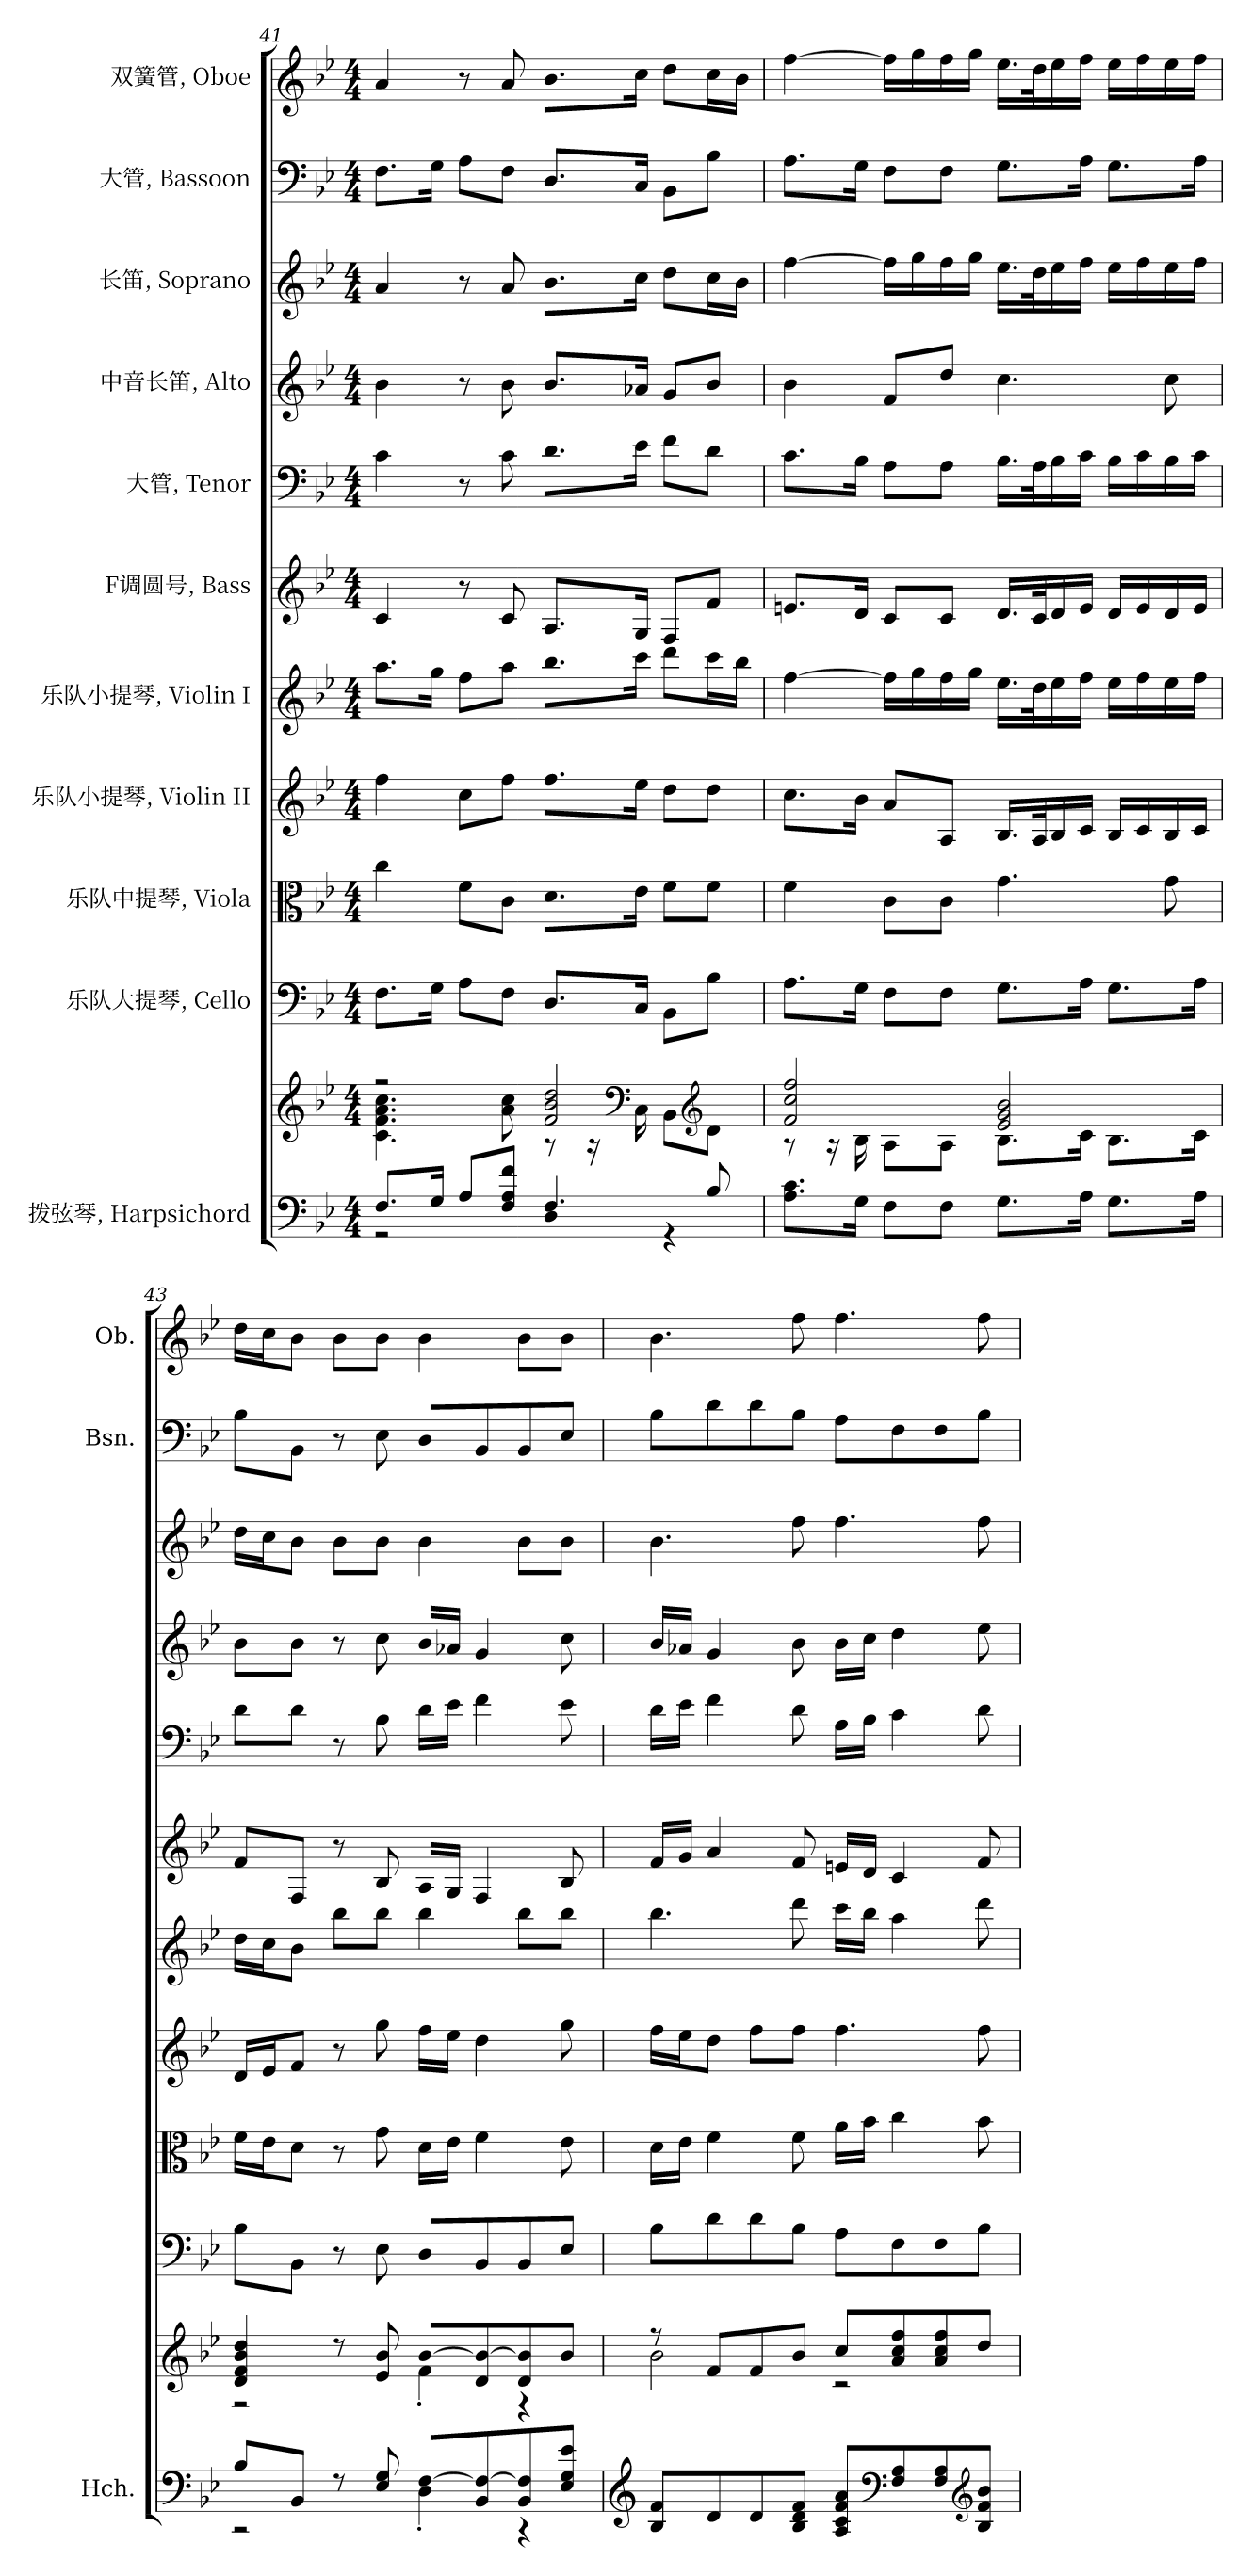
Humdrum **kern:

**kern	**kern	**kern	**kern	**kern	**kern	**kern	**kern	**kern	**kern	**kern	**kern
*part11	*part11	*part10	*part9	*part8	*part7	*part6	*part5	*part4	*part3	*part2	*part1
*staff12	*staff11	*staff10	*staff9	*staff8	*staff7	*staff6	*staff5	*staff4	*staff3	*staff2	*staff1
*I"拨弦琴, Harpsichord	*	*I"乐队大提琴, Cello	*I"乐队中提琴, Viola	*I"乐队小提琴, Violin II	*I"乐队小提琴, Violin I	*I"F调圆号, Bass	*I"大管, Tenor	*I"中音长笛, Alto	*I"长笛, Soprano	*I"大管, Bassoon	*I"双簧管, Oboe
*I'Hch.	*	*	*	*	*	*	*	*	*	*I'Bsn.	*I'Ob.
!!LO:PB:g=z
*clefF4	*clefG2	*clefF4	*clefC3	*clefG2	*clefG2	*clefG2	*clefF4	*clefG2	*clefG2	*clefF4	*clefG2
*	*	*	*	*	*	*ITrd4c7	*	*ITrd3c5	*	*	*
*k[b-e-]	*k[b-e-]	*k[b-e-]	*k[b-e-]	*k[b-e-]	*k[b-e-]	*k[b-e-a-]	*k[b-e-]	*k[b-]	*k[b-e-]	*k[b-e-]	*k[b-e-]
*M4/4	*M4/4	*M4/4	*M4/4	*M4/4	*M4/4	*M4/4	*M4/4	*M4/4	*M4/4	*M4/4	*M4/4
=41	=41	=41	=41	=41	=41	=41	=41	=41	=41	=41	=41
*^	*^	*	*	*	*	*	*	*	*	*	*
8.F/L	2r	2r	4.c\ 4.f\ 4.a\ 4.cc\	8.F\L	4cc\	4ff\	8.aa\L	4F/	4c\	4f\	4a/	8.F\L	4a/
16G/Jk	.	.	.	16G\Jk	.	.	16gg\Jk	.	.	.	.	16G\Jk	.
8A/L	.	.	.	8A\L	8f\L	8cc\L	8ff\L	8r	8r	8r	8r	8A\L	8r
8F/ 8A/ 8f/J	.	.	8a\ 8cc\	8F\J	8c\J	8ff\J	8aa\J	8F/	8c\	8f\	8a/	8F\J	8a/
4.F/	4D\	2f/ 2b-/ 2dd/	8r	8.D/L	8.d\L	8.ff\L	8.bb-\L	8.D/L	8.d\L	8.f/L	8.b-\L	8.D/L	8.b-\L
.	.	.	16r	.	.	.	.	.	.	.	.	.	.
*	*	*clefF4	*	*	*	*	*	*	*	*	*	*	*
.	.	.	16C\	16C/Jk	16e-\Jk	16ee-\Jk	16ccc\Jk	16C/Jk	16e-\Jk	16e-X/Jk	16cc\Jk	16C/Jk	16cc\Jk
.	4r	.	8BB-\L	8BB-\L	8f\L	8dd\L	8ddd\L	8BB-/L	8f\L	8d/L	8dd\L	8BB-\L	8dd\L
*	*	*clefG2	*	*	*	*	*	*	*	*	*	*	*
8B-/	.	.	8d\J	8B-\J	8f\J	8dd\J	16ccc\L	8B-/J	8d\J	8f/J	16cc\L	8B-\J	16cc\L
.	.	.	.	.	.	.	16bb-\JJ	.	.	.	16b-\JJ	.	16b-\JJ
*v	*v	*	*	*	*	*	*	*	*	*	*	*	*
=42	=42	=42	=42	=42	=42	=42	=42	=42	=42	=42	=42	=42
8.A\ 8.c\L	2f/ 2cc/ 2ff/	8r	8.A\L	4f\	8.cc\L	[4ff\	8.An/L	8.c\L	4f\	[4ff\	8.A\L	[4ff\
.	.	16r	.	.	.	.	.	.	.	.	.	.
16G\Jk	.	16B-\	16G\Jk	.	16b-\Jk	.	16G/Jk	16B-\Jk	.	.	16G\Jk	.
8F\L	.	8A\L	8F\L	8c\L	8a/L	16ff\LL]	8F/L	8A\L	8c/L	16ff\LL]	8F\L	16ff\LL]
.	.	.	.	.	.	16gg\	.	.	.	16gg\	.	16gg\
8F\J	.	8A\J	8F\J	8c\J	8A/J	16ff\	8F/J	8A\J	8a/J	16ff\	8F\J	16ff\
.	.	.	.	.	.	16gg\JJ	.	.	.	16gg\JJ	.	16gg\JJ
8.G\L	2e-/ 2g/ 2b-/	8.B-\L	8.G\L	4.g\	16.B-/LL	16.ee-\LL	16.G/LL	16.B-\LL	4.g\	16.ee-\LL	8.G\L	16.ee-\LL
.	.	.	.	.	32A/K	32dd\K	32F/K	32A\K	.	32dd\K	.	32dd\K
.	.	.	.	.	16B-/	16ee-\	16G/	16B-\	.	16ee-\	.	16ee-\
16A\Jk	.	16c\Jk	16A\Jk	.	16c/JJ	16ff\JJ	16A/JJ	16c\JJ	.	16ff\JJ	16A\Jk	16ff\JJ
8.G\L	.	8.B-\L	8.G\L	.	16B-/LL	16ee-\LL	16G/LL	16B-\LL	.	16ee-\LL	8.G\L	16ee-\LL
.	.	.	.	.	16c/	16ff\	16A/	16c\	.	16ff\	.	16ff\
.	.	.	.	8g\	16B-/	16ee-\	16G/	16B-\	8g\	16ee-\	.	16ee-\
16A\Jk	.	16c\Jk	16A\Jk	.	16c/JJ	16ff\JJ	16A/JJ	16c\JJ	.	16ff\JJ	16A\Jk	16ff\JJ
!!LO:PB:g=z
=43	=43	=43	=43	=43	=43	=43	=43	=43	=43	=43	=43	=43
*^	*	*	*	*	*	*	*	*	*	*	*	*
8B-/L	2r	4d/ 4f/ 4b-/ 4dd/	2r	8B-\L	16f\LL	16d/LL	16dd\LL	8B-/L	8d\L	8f\L	16dd\LL	8B-\L	16dd\LL
.	.	.	.	.	16e-\J	16e-/J	16cc\J	.	.	.	16cc\J	.	16cc\J
8BB-/J	.	.	.	8BB-\J	8d\J	8f/J	8b-\J	8BB-/J	8d\J	8f\J	8b-\J	8BB-\J	8b-\J
8r	.	8r	.	8r	8r	8r	8bb-\L	8r	8r	8r	8b-\L	8r	8b-\L
8E-/ 8G/	.	8e-/ 8b-/	.	8E-\	8g\	8gg\	8bb-\J	8E-/	8B-\	8g\	8b-\J	8E-\	8b-\J
[8F/L	4D'\	[8b-/L	4f'\	8D/L	16d\LL	16ff\LL	4bb-\	16D/LL	16d\LL	16f/LL	4b-\	8D/L	4b-\
.	.	.	.	.	16e-\JJ	16ee-\JJ	.	16C/JJ	16e-\JJ	16e-X/JJ	.	.	.
8BB-/ 8F/_	.	8d/ 8b-/_	.	8BB-/	4f\	4dd\	.	4BB-/	4f\	4d/	.	8BB-/	.
8BB-/ 8F/]	4r	8d/ 8b-/]	4r	8BB-/	.	.	8bb-\L	.	.	.	8b-\L	8BB-/	8b-\L
8E-/ 8G/ 8e-/J	.	8b-/J	.	8E-/J	8e-\	8gg\	8bb-\J	8E-/	8e-\	8g\	8b-\J	8E-/J	8b-\J
*v	*v	*	*	*	*	*	*	*	*	*	*	*	*
=44	=44	=44	=44	=44	=44	=44	=44	=44	=44	=44	=44	=44
*clefG2	*	*	*	*	*	*	*	*	*	*	*	*
8B-/ 8f/L	8r	2b-\	8B-\L	16d\LL	16ff\LL	4.bb-\	16B-/LL	16d\LL	16f/LL	4.b-\	8B-\L	4.b-\
.	.	.	.	16e-\JJ	16ee-\J	.	16c/JJ	16e-\JJ	16e-X/JJ	.	.	.
8d/	8f/L	.	8d\	4f\	8dd\J	.	4d/	4f\	4d/	.	8d\	.
8d/	8f/	.	8d\	.	8ff\L	.	.	.	.	.	8d\	.
8B-/ 8d/ 8f/J	8b-/J	.	8B-\J	8f\	8ff\J	8ddd\	8B-/	8d\	8f\	8ff\	8B-\J	8ff\
8A/ 8c/ 8f/ 8a/L	8cc/L	2r	8A\L	16a\LL	4.ff\	16ccc\LL	16An/LL	16A\LL	16f\LL	4.ff\	8A\L	4.ff\
.	.	.	.	16b-\JJ	.	16bb-\JJ	16G/JJ	16B-\JJ	16g\JJ	.	.	.
*clefF4	*	*	*	*	*	*	*	*	*	*	*	*
8F/ 8A/	8a/ 8cc/ 8ff/	.	8F\	4cc\	.	4aa\	4F/	4c\	4a\	.	8F\	.
8F/ 8A/	8a/ 8cc/ 8ff/	.	8F\	.	.	.	.	.	.	.	8F\	.
*clefG2	*	*	*	*	*	*	*	*	*	*	*	*
8B-/ 8f/ 8b-/J	8dd/J	.	8B-\J	8b-\	8ff\	8ddd\	8B-/	8d\	8b-\	8ff\	8B-\J	8ff\
*	*v	*v	*	*	*	*	*	*	*	*	*	*
=	=	=	=	=	=	=	=	=	=	=	=
*-	*-	*-	*-	*-	*-	*-	*-	*-	*-	*-	*-
